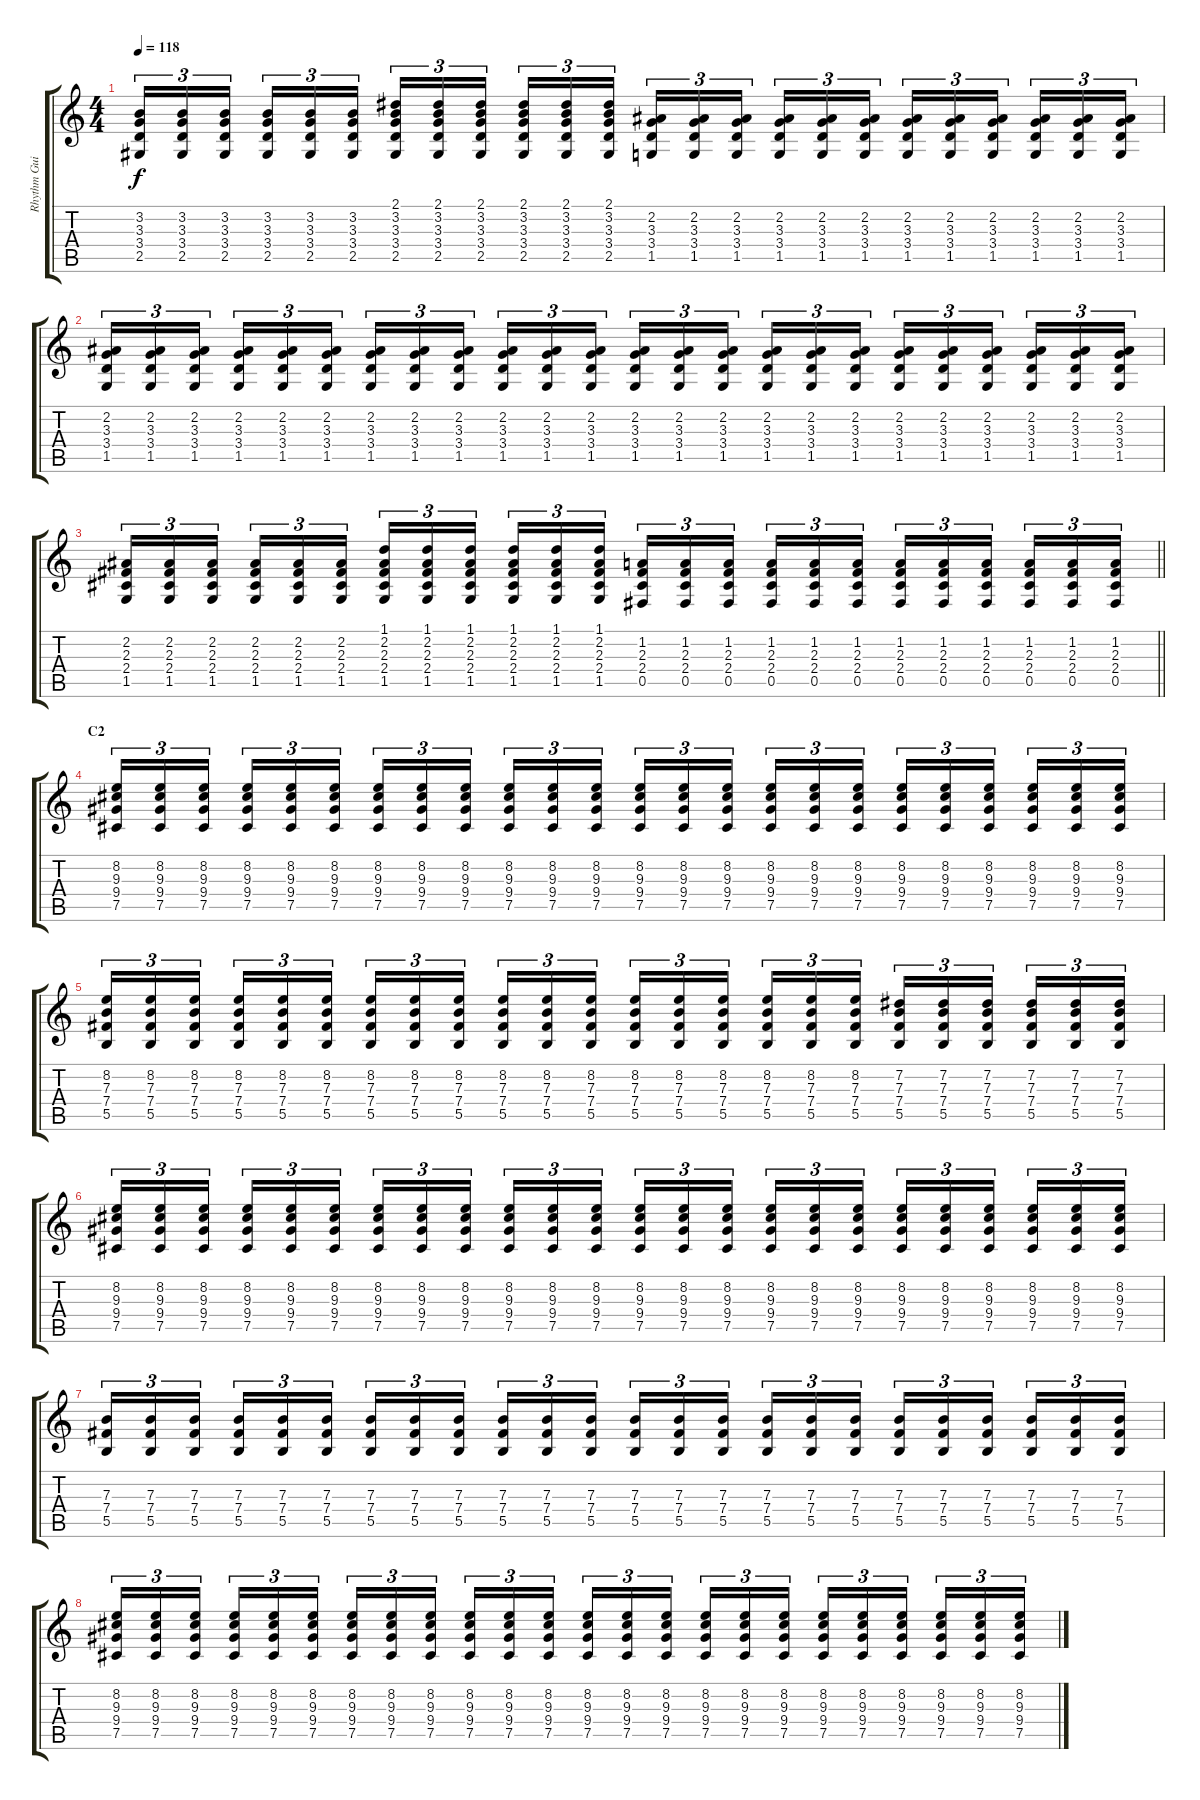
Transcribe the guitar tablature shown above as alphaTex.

\track ("Rhythm Guitar" "Rhythm Gui") {instrument overdrivenguitar}
\staff {score tabs}
\tuning (Db4 Ab3 E3 B2 Gb2 Db2) {hide}
\ts (4 4)
\tempo 118
\clef g2
\ks c
(3.2 3.3 3.4 2.5).16{tu (3 2) dy f} (3.2 3.3 3.4 2.5).16{tu (3 2)} (3.2 3.3 3.4 2.5).16{tu (3 2) beam splitsecondary} (3.2 3.3 3.4 2.5).16{tu (3 2)} (3.2 3.3 3.4 2.5).16{tu (3 2)} (3.2 3.3 3.4 2.5).16{tu (3 2)} (2.1 3.2 3.3 3.4 2.5).16{tu (3 2)} (2.1 3.2 3.3 3.4 2.5).16{tu (3 2)} (2.1 3.2 3.3 3.4 2.5).16{tu (3 2) beam splitsecondary} (2.1 3.2 3.3 3.4 2.5).16{tu (3 2)} (2.1 3.2 3.3 3.4 2.5).16{tu (3 2)} (2.1 3.2 3.3 3.4 2.5).16{tu (3 2)} (2.2 3.3 3.4 1.5).16{tu (3 2)} (2.2 3.3 3.4 1.5).16{tu (3 2)} (2.2 3.3 3.4 1.5).16{tu (3 2) beam splitsecondary} (2.2 3.3 3.4 1.5).16{tu (3 2)} (2.2 3.3 3.4 1.5).16{tu (3 2)} (2.2 3.3 3.4 1.5).16{tu (3 2)} (2.2 3.3 3.4 1.5).16{tu (3 2)} (2.2 3.3 3.4 1.5).16{tu (3 2)} (2.2 3.3 3.4 1.5).16{tu (3 2) beam splitsecondary} (2.2 3.3 3.4 1.5).16{tu (3 2)} (2.2 3.3 3.4 1.5).16{tu (3 2)} (2.2 3.3 3.4 1.5).16{tu (3 2)} |
(2.2 3.3 3.4 1.5).16{tu (3 2)} (2.2 3.3 3.4 1.5).16{tu (3 2)} (2.2 3.3 3.4 1.5).16{tu (3 2) beam splitsecondary} (2.2 3.3 3.4 1.5).16{tu (3 2)} (2.2 3.3 3.4 1.5).16{tu (3 2)} (2.2 3.3 3.4 1.5).16{tu (3 2)} (2.2 3.3 3.4 1.5).16{tu (3 2)} (2.2 3.3 3.4 1.5).16{tu (3 2)} (2.2 3.3 3.4 1.5).16{tu (3 2) beam splitsecondary} (2.2 3.3 3.4 1.5).16{tu (3 2)} (2.2 3.3 3.4 1.5).16{tu (3 2)} (2.2 3.3 3.4 1.5).16{tu (3 2)} (2.2 3.3 3.4 1.5).16{tu (3 2)} (2.2 3.3 3.4 1.5).16{tu (3 2)} (2.2 3.3 3.4 1.5).16{tu (3 2) beam splitsecondary} (2.2 3.3 3.4 1.5).16{tu (3 2)} (2.2 3.3 3.4 1.5).16{tu (3 2)} (2.2 3.3 3.4 1.5).16{tu (3 2)} (2.2 3.3 3.4 1.5).16{tu (3 2)} (2.2 3.3 3.4 1.5).16{tu (3 2)} (2.2 3.3 3.4 1.5).16{tu (3 2) beam splitsecondary} (2.2 3.3 3.4 1.5).16{tu (3 2)} (2.2 3.3 3.4 1.5).16{tu (3 2)} (2.2 3.3 3.4 1.5).16{tu (3 2)} |
\barLineRight lightlight
(2.2 2.3 2.4 1.5).16{tu (3 2)} (2.2 2.3 2.4 1.5).16{tu (3 2)} (2.2 2.3 2.4 1.5).16{tu (3 2) beam splitsecondary} (2.2 2.3 2.4 1.5).16{tu (3 2)} (2.2 2.3 2.4 1.5).16{tu (3 2)} (2.2 2.3 2.4 1.5).16{tu (3 2)} (1.1 2.2 2.3 2.4 1.5).16{tu (3 2)} (1.1 2.2 2.3 2.4 1.5).16{tu (3 2)} (1.1 2.2 2.3 2.4 1.5).16{tu (3 2) beam splitsecondary} (1.1 2.2 2.3 2.4 1.5).16{tu (3 2)} (1.1 2.2 2.3 2.4 1.5).16{tu (3 2)} (1.1 2.2 2.3 2.4 1.5).16{tu (3 2)} (1.2 2.3 2.4 0.5).16{tu (3 2)} (1.2 2.3 2.4 0.5).16{tu (3 2)} (1.2 2.3 2.4 0.5).16{tu (3 2) beam splitsecondary} (1.2 2.3 2.4 0.5).16{tu (3 2)} (1.2 2.3 2.4 0.5).16{tu (3 2)} (1.2 2.3 2.4 0.5).16{tu (3 2)} (1.2 2.3 2.4 0.5).16{tu (3 2)} (1.2 2.3 2.4 0.5).16{tu (3 2)} (1.2 2.3 2.4 0.5).16{tu (3 2) beam splitsecondary} (1.2 2.3 2.4 0.5).16{tu (3 2)} (1.2 2.3 2.4 0.5).16{tu (3 2)} (1.2 2.3 2.4 0.5).16{tu (3 2)} |
\section ("" "C2")
(8.2 9.3 9.4 7.5).16{tu (3 2)} (8.2 9.3 9.4 7.5).16{tu (3 2)} (8.2 9.3 9.4 7.5).16{tu (3 2) beam splitsecondary} (8.2 9.3 9.4 7.5).16{tu (3 2)} (8.2 9.3 9.4 7.5).16{tu (3 2)} (8.2 9.3 9.4 7.5).16{tu (3 2)} (8.2 9.3 9.4 7.5).16{tu (3 2)} (8.2 9.3 9.4 7.5).16{tu (3 2)} (8.2 9.3 9.4 7.5).16{tu (3 2) beam splitsecondary} (8.2 9.3 9.4 7.5).16{tu (3 2)} (8.2 9.3 9.4 7.5).16{tu (3 2)} (8.2 9.3 9.4 7.5).16{tu (3 2)} (8.2 9.3 9.4 7.5).16{tu (3 2)} (8.2 9.3 9.4 7.5).16{tu (3 2)} (8.2 9.3 9.4 7.5).16{tu (3 2) beam splitsecondary} (8.2 9.3 9.4 7.5).16{tu (3 2)} (8.2 9.3 9.4 7.5).16{tu (3 2)} (8.2 9.3 9.4 7.5).16{tu (3 2)} (8.2 9.3 9.4 7.5).16{tu (3 2)} (8.2 9.3 9.4 7.5).16{tu (3 2)} (8.2 9.3 9.4 7.5).16{tu (3 2) beam splitsecondary} (8.2 9.3 9.4 7.5).16{tu (3 2)} (8.2 9.3 9.4 7.5).16{tu (3 2)} (8.2 9.3 9.4 7.5).16{tu (3 2)} |
(8.2 7.3 7.4 5.5).16{tu (3 2)} (8.2 7.3 7.4 5.5).16{tu (3 2)} (8.2 7.3 7.4 5.5).16{tu (3 2) beam splitsecondary} (8.2 7.3 7.4 5.5).16{tu (3 2)} (8.2 7.3 7.4 5.5).16{tu (3 2)} (8.2 7.3 7.4 5.5).16{tu (3 2)} (8.2 7.3 7.4 5.5).16{tu (3 2)} (8.2 7.3 7.4 5.5).16{tu (3 2)} (8.2 7.3 7.4 5.5).16{tu (3 2) beam splitsecondary} (8.2 7.3 7.4 5.5).16{tu (3 2)} (8.2 7.3 7.4 5.5).16{tu (3 2)} (8.2 7.3 7.4 5.5).16{tu (3 2)} (8.2 7.3 7.4 5.5).16{tu (3 2)} (8.2 7.3 7.4 5.5).16{tu (3 2)} (8.2 7.3 7.4 5.5).16{tu (3 2) beam splitsecondary} (8.2 7.3 7.4 5.5).16{tu (3 2)} (8.2 7.3 7.4 5.5).16{tu (3 2)} (8.2 7.3 7.4 5.5).16{tu (3 2)} (7.2 7.3 7.4 5.5).16{tu (3 2)} (7.2 7.3 7.4 5.5).16{tu (3 2)} (7.2 7.3 7.4 5.5).16{tu (3 2) beam splitsecondary} (7.2 7.3 7.4 5.5).16{tu (3 2)} (7.2 7.3 7.4 5.5).16{tu (3 2)} (7.2 7.3 7.4 5.5).16{tu (3 2)} |
(8.2 9.3 9.4 7.5).16{tu (3 2)} (8.2 9.3 9.4 7.5).16{tu (3 2)} (8.2 9.3 9.4 7.5).16{tu (3 2) beam splitsecondary} (8.2 9.3 9.4 7.5).16{tu (3 2)} (8.2 9.3 9.4 7.5).16{tu (3 2)} (8.2 9.3 9.4 7.5).16{tu (3 2)} (8.2 9.3 9.4 7.5).16{tu (3 2)} (8.2 9.3 9.4 7.5).16{tu (3 2)} (8.2 9.3 9.4 7.5).16{tu (3 2) beam splitsecondary} (8.2 9.3 9.4 7.5).16{tu (3 2)} (8.2 9.3 9.4 7.5).16{tu (3 2)} (8.2 9.3 9.4 7.5).16{tu (3 2)} (8.2 9.3 9.4 7.5).16{tu (3 2)} (8.2 9.3 9.4 7.5).16{tu (3 2)} (8.2 9.3 9.4 7.5).16{tu (3 2) beam splitsecondary} (8.2 9.3 9.4 7.5).16{tu (3 2)} (8.2 9.3 9.4 7.5).16{tu (3 2)} (8.2 9.3 9.4 7.5).16{tu (3 2)} (8.2 9.3 9.4 7.5).16{tu (3 2)} (8.2 9.3 9.4 7.5).16{tu (3 2)} (8.2 9.3 9.4 7.5).16{tu (3 2) beam splitsecondary} (8.2 9.3 9.4 7.5).16{tu (3 2)} (8.2 9.3 9.4 7.5).16{tu (3 2)} (8.2 9.3 9.4 7.5).16{tu (3 2)} |
(7.3 7.4 5.5).16{tu (3 2)} (7.3 7.4 5.5).16{tu (3 2)} (7.3 7.4 5.5).16{tu (3 2) beam splitsecondary} (7.3 7.4 5.5).16{tu (3 2)} (7.3 7.4 5.5).16{tu (3 2)} (7.3 7.4 5.5).16{tu (3 2)} (7.3 7.4 5.5).16{tu (3 2)} (7.3 7.4 5.5).16{tu (3 2)} (7.3 7.4 5.5).16{tu (3 2) beam splitsecondary} (7.3 7.4 5.5).16{tu (3 2)} (7.3 7.4 5.5).16{tu (3 2)} (7.3 7.4 5.5).16{tu (3 2)} (7.3 7.4 5.5).16{tu (3 2)} (7.3 7.4 5.5).16{tu (3 2)} (7.3 7.4 5.5).16{tu (3 2) beam splitsecondary} (7.3 7.4 5.5).16{tu (3 2)} (7.3 7.4 5.5).16{tu (3 2)} (7.3 7.4 5.5).16{tu (3 2)} (7.3 7.4 5.5).16{tu (3 2)} (7.3 7.4 5.5).16{tu (3 2)} (7.3 7.4 5.5).16{tu (3 2) beam splitsecondary} (7.3 7.4 5.5).16{tu (3 2)} (7.3 7.4 5.5).16{tu (3 2)} (7.3 7.4 5.5).16{tu (3 2)} |
(8.2 9.3 9.4 7.5).16{tu (3 2)} (8.2 9.3 9.4 7.5).16{tu (3 2)} (8.2 9.3 9.4 7.5).16{tu (3 2) beam splitsecondary} (8.2 9.3 9.4 7.5).16{tu (3 2)} (8.2 9.3 9.4 7.5).16{tu (3 2)} (8.2 9.3 9.4 7.5).16{tu (3 2)} (8.2 9.3 9.4 7.5).16{tu (3 2)} (8.2 9.3 9.4 7.5).16{tu (3 2)} (8.2 9.3 9.4 7.5).16{tu (3 2) beam splitsecondary} (8.2 9.3 9.4 7.5).16{tu (3 2)} (8.2 9.3 9.4 7.5).16{tu (3 2)} (8.2 9.3 9.4 7.5).16{tu (3 2)} (8.2 9.3 9.4 7.5).16{tu (3 2)} (8.2 9.3 9.4 7.5).16{tu (3 2)} (8.2 9.3 9.4 7.5).16{tu (3 2) beam splitsecondary} (8.2 9.3 9.4 7.5).16{tu (3 2)} (8.2 9.3 9.4 7.5).16{tu (3 2)} (8.2 9.3 9.4 7.5).16{tu (3 2)} (8.2 9.3 9.4 7.5).16{tu (3 2)} (8.2 9.3 9.4 7.5).16{tu (3 2)} (8.2 9.3 9.4 7.5).16{tu (3 2) beam splitsecondary} (8.2 9.3 9.4 7.5).16{tu (3 2)} (8.2 9.3 9.4 7.5).16{tu (3 2)} (8.2 9.3 9.4 7.5).16{tu (3 2)}
